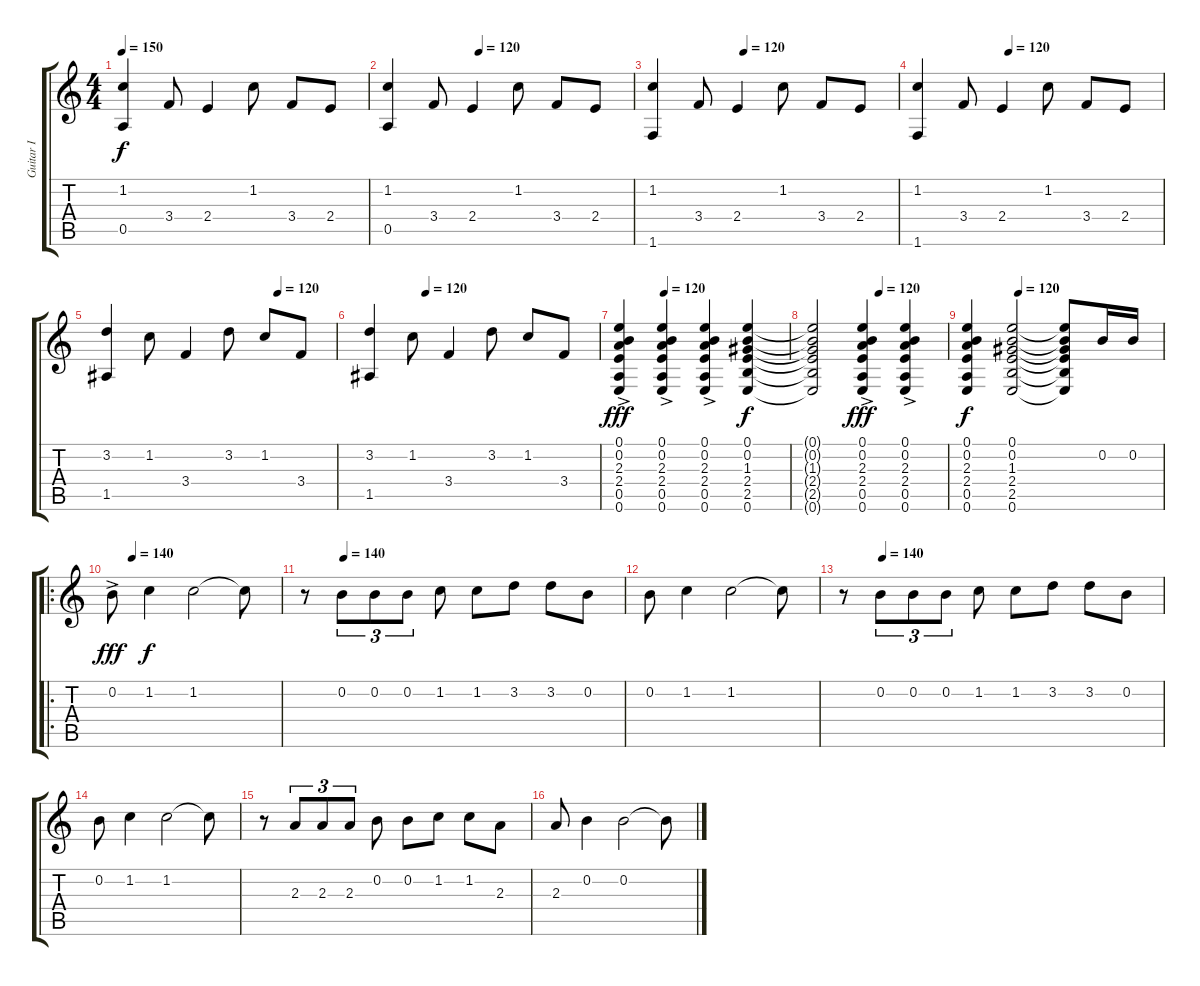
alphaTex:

\track ("Guitar I" "Guitar I") {instrument acousticguitarnylon}
\staff {score tabs}
\tuning (E4 B3 G3 D3 A2 E2) {hide}
\ts (4 4)
\tempo 150
\tempo 120
\tempo 150
\clef g2
\ks c
(1.2 0.5).4{dy f instrument acousticguitarnylon} 3.4.8 2.4.4 1.2.8 3.4.8 2.4.8 |
\tempo (120 0.375)
(1.2 0.5).4 3.4.8 2.4.4 1.2.8 3.4.8 2.4.8 |
\tempo (120 0.375)
(1.2 1.6).4 3.4.8 2.4.4 1.2.8 3.4.8 2.4.8 |
\tempo (120 0.375)
(1.2 1.6).4 3.4.8 2.4.4 1.2.8 3.4.8 2.4.8 |
\tempo (120 0.75)
(3.2 1.5).4 1.2.8 3.4.4 3.2.8 1.2.8 3.4.8 |
\tempo (120 0.25)
(3.2 1.5).4 1.2.8 3.4.4 3.2.8 1.2.8 3.4.8 |
\tempo (120 0.25)
(0.1 0.2{ac} 2.3 2.4 0.5 0.6).4{dy fff} (0.1 0.2{ac} 2.3 2.4 0.5 0.6).4 (0.1 0.2{ac} 2.3 2.4 0.5 0.6).4 (0.1 0.2 1.3 2.4 2.5 0.6).4{dy f} |
\tempo (120 0.5)
(0.1{t} 0.2{t} 1.3{t} 2.4{t} 2.5{t} 0.6{t}).2 (0.1 0.2{ac} 2.3 2.4 0.5 0.6).4{dy fff} (0.1 0.2{ac} 2.3 2.4 0.5 0.6).4 |
\tempo (120 0.25)
(0.1 0.2 2.3 2.4 0.5 0.6).4{dy f} (0.1 0.2 1.3 2.4 2.5 0.6).2 (0.1{t} 0.2{t} 1.3{t} 2.4{t} 2.5{t} 0.6{t}).8 0.2.16 0.2.16 |
\ro
\tempo (140 0.125)
0.2{ac}.8{dy fff} 1.2.4{dy f} 1.2.2 1.2{t}.8 |
\tempo (140 0.125)
r.8 0.2.8{tu (3 2)} 0.2.8{tu (3 2)} 0.2.8{tu (3 2)} 1.2.8 1.2.8 3.2.8 3.2.8 0.2.8 |
0.2.8 1.2.4 1.2.2 1.2{t}.8 |
\tempo (140 0.125)
r.8 0.2.8{tu (3 2)} 0.2.8{tu (3 2)} 0.2.8{tu (3 2)} 1.2.8 1.2.8 3.2.8 3.2.8 0.2.8 |
0.2.8 1.2.4 1.2.2 1.2{t}.8 |
r.8 2.3.8{tu (3 2)} 2.3.8{tu (3 2)} 2.3.8{tu (3 2)} 0.2.8 0.2.8 1.2.8 1.2.8 2.3.8 |
2.3.8 0.2.4 0.2.2 0.2{t}.8
